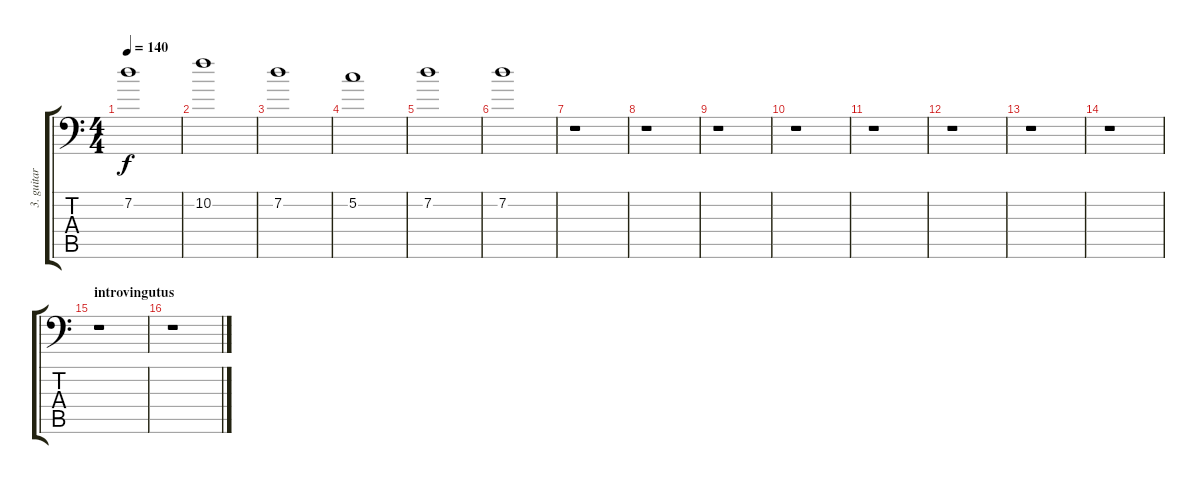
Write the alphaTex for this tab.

\track ("3. guitar" "3. guitar") {instrument distortionguitar}
\staff {score tabs}
\tuning (B3 G3 D3 A2 D2 A1) {hide}
\ts (4 4)
\tempo 140
\clef f4
\ks c
7.2.1{dy f} |
10.2.1 |
7.2.1 |
5.2.1 |
7.2.1 |
7.2.1 |
r.1 |
r.1 |
r.1 |
r.1 |
r.1 |
r.1 |
r.1 |
r.1 |
\section ("" "introvingutus")
r.1 |
r.1
